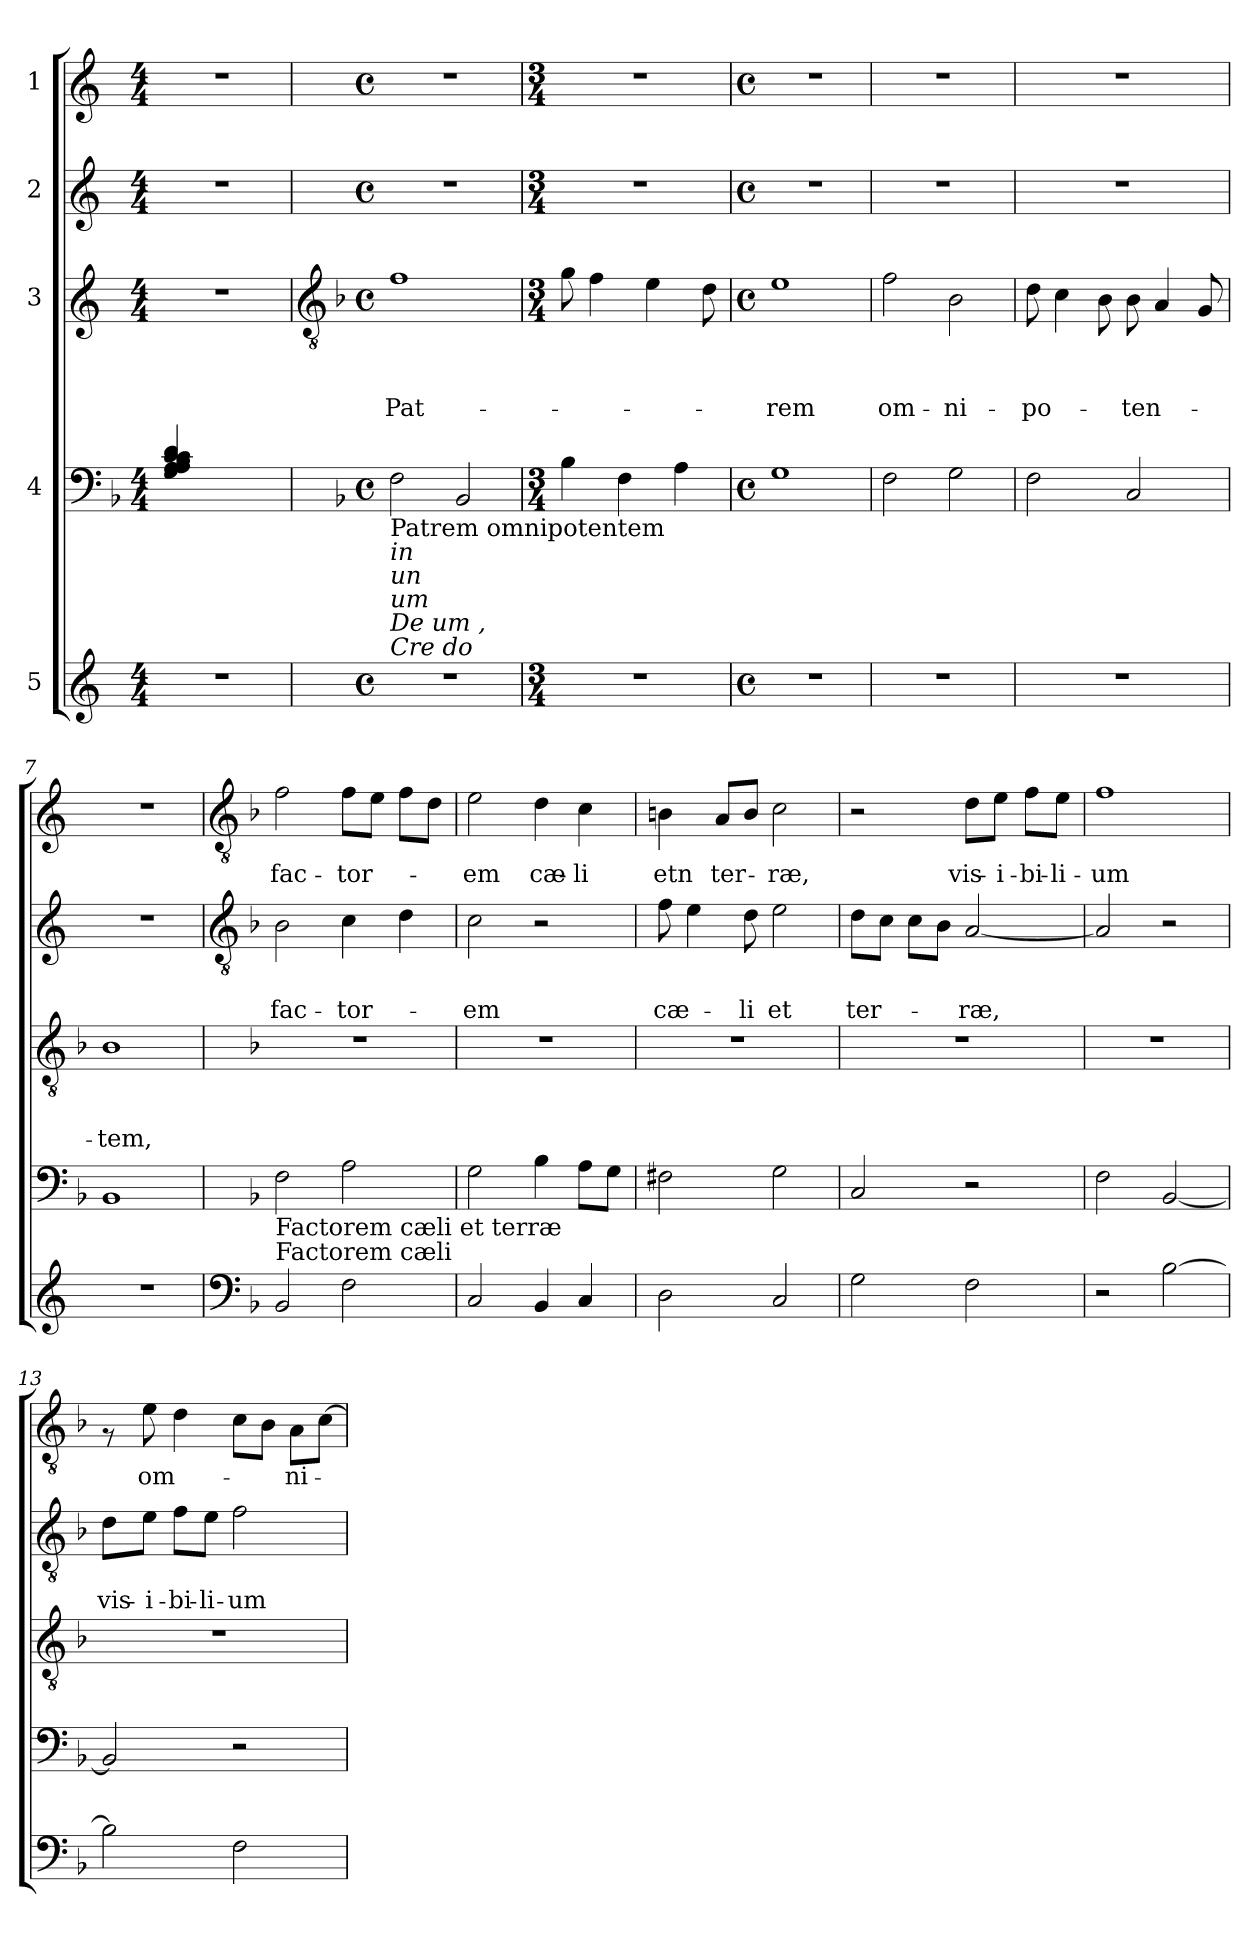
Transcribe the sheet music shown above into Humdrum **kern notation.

**kern	**kern	**kern	**text	**text	**text	**kern	**text	**text	**kern	**text
*part5	*part4	*part3	*part3	*part3	*part3	*part2	*part2	*part2	*part1	*part1
*staff5	*staff4	*staff3	*staff3	*staff3	*staff3	*staff2	*staff2	*staff2	*staff1	*staff1
*I"5	*I"4	*I"3	*	*	*	*I"2	*	*	*I"1	*
!!LO:PB:g=z
*clefG2	*clefF4	*clefG2	*	*	*	*clefG2	*	*	*clefG2	*
*k[]	*k[b-]	*k[]	*	*	*	*k[]	*	*	*k[]	*
*C:	*F:	*C:	*	*	*	*C:	*	*	*C:	*
*M4/4	*M4/4	*M4/4	*	*	*	*M4/4	*	*	*M4/4	*
=1	=1	=1	=1	=1	=1	=1	=1	=1	=1	=1
1r	4G/ 4A/ 4A/ 4B-/ 4c/ 4c/ 4d/	1r	.	.	.	1r	.	.	1r	.
.	2.ryy	.	.	.	.	.	.	.	.	.
!!LO:LB:g=z
=2	=2	=2	=2	=2	=2	=2	=2	=2	=2	=2
*	*	*clefGv2	*	*	*	*	*	*	*	*
*	*	*k[b-]	*	*	*	*	*	*	*	*
*	*	*F:	*	*	*	*	*	*	*	*
*M4/4	*M4/4	*M4/4	*	*	*	*M4/4	*	*	*M4/4	*
*met(c)	*met(c)	*met(c)	*	*	*	*met(c)	*	*	*met(c)	*
!	!LO:TX:b:t=Patrem omnipotentem	!	!	!	!	!	!	!	!	!
!	!LO:TX:b:i:t=in	!	!	!	!	!	!	!	!	!
!	!LO:TX:b:i:t=un	!	!	!	!	!	!	!	!	!
!	!LO:TX:b:i:t=um	!	!	!	!	!	!	!	!	!
!	!LO:TX:b:i:t=De um ,	!	!	!	!	!	!	!	!	!
!	!LO:TX:b:i:t=Cre do	!	!	!	!	!	!	!	!	!
!	!	!	!	!	!LO:LY:b	!	!	!	!	!
1r	2F\	1f	.	.	Pat-	1r	.	.	1r	.
.	2BB-/	.	.	.	.	.	.	.	.	.
=3	=3	=3	=3	=3	=3	=3	=3	=3	=3	=3
*M3/4	*M3/4	*M3/4	*	*	*	*M3/4	*	*	*M3/4	*
2.r	4B-\	8g\	.	.	.	2.r	.	.	2.r	.
.	.	4f\	.	.	.	.	.	.	.	.
.	4F\	.	.	.	.	.	.	.	.	.
.	.	4e\	.	.	.	.	.	.	.	.
.	4A\	.	.	.	.	.	.	.	.	.
.	.	8d\	.	.	.	.	.	.	.	.
=4	=4	=4	=4	=4	=4	=4	=4	=4	=4	=4
*M4/4	*M4/4	*M4/4	*	*	*	*M4/4	*	*	*M4/4	*
*met(c)	*met(c)	*met(c)	*	*	*	*met(c)	*	*	*met(c)	*
!	!	!	!	!	!LO:LY:b	!	!	!	!	!
1r	1G	1e	.	.	-rem	1r	.	.	1r	.
=5	=5	=5	=5	=5	=5	=5	=5	=5	=5	=5
!	!	!	!	!	!LO:LY:b	!	!	!	!	!
1r	2F\	2f\	.	.	om-	1r	.	.	1r	.
!	!	!	!	!	!LO:LY:b	!	!	!	!	!
.	2G\	2B-\	.	.	-ni-	.	.	.	.	.
=6	=6	=6	=6	=6	=6	=6	=6	=6	=6	=6
!	!	!	!	!	!LO:LY:b	!	!	!	!	!
1r	2F\	8d\	.	.	-po-	1r	.	.	1r	.
.	.	4c\	.	.	.	.	.	.	.	.
.	.	8B-\	.	.	.	.	.	.	.	.
!	!	!	!	!	!LO:LY:b	!	!	!	!	!
.	2C/	8B-\	.	.	-ten-	.	.	.	.	.
.	.	4A/	.	.	.	.	.	.	.	.
.	.	8G/	.	.	.	.	.	.	.	.
=7	=7	=7	=7	=7	=7	=7	=7	=7	=7	=7
!	!	!	!	!	!LO:LY:b	!	!	!	!	!
1r	1BB-	1B-	.	.	-tem,	1r	.	.	1r	.
!!LO:LB:g=z
=8	=8	=8	=8	=8	=8	=8	=8	=8	=8	=8
*clefF4	*	*	*	*	*	*clefGv2	*	*	*clefGv2	*
*k[b-]	*	*	*	*	*	*k[b-]	*	*	*k[b-]	*
*F:	*	*	*	*	*	*F:	*	*	*F:	*
!LO:TX:a:t=Factorem cæli	!	!	!	!	!	!	!	!	!	!
!LO:TX:a:t=Factorem cæli et terræ	!	!	!	!	!	!	!	!	!	!
!	!	!	!	!	!	!	!	!LO:LY:b	!	!LO:LY:b
2BB-/	2F\	1r	.	.	.	2B-\	.	fac-	2f\	fac-
!	!	!	!	!	!	!	!	!LO:LY:b	!	!LO:LY:b
2F\	2A\	.	.	.	.	4c\	.	-tor-	8f\L	-tor-
.	.	.	.	.	.	.	.	.	8e\J	.
.	.	.	.	.	.	4d\	.	.	8f\L	.
.	.	.	.	.	.	.	.	.	8d\J	.
=9	=9	=9	=9	=9	=9	=9	=9	=9	=9	=9
!	!	!	!	!	!	!	!	!LO:LY:b	!	!LO:LY:b
2C/	2G\	1r	.	.	.	2c\	.	-em	2e\	-em
!	!	!	!	!	!	!	!	!	!	!LO:LY:b
4BB-/	4B-\	.	.	.	.	2r	.	.	4d\	cæ-
!	!	!	!	!	!	!	!	!	!	!LO:LY:b
4C/	8A\L	.	.	.	.	.	.	.	4c\	-li
.	8G\J	.	.	.	.	.	.	.	.	.
=10	=10	=10	=10	=10	=10	=10	=10	=10	=10	=10
!	!	!	!	!	!	!	!	!LO:LY:b	!	!LO:LY:b
2D\	2F#X\	1r	.	.	.	8f\	.	cæ-	4Bn\	etn
.	.	.	.	.	.	4e\	.	.	.	.
!	!	!	!	!	!	!	!	!	!	!LO:LY:b
.	.	.	.	.	.	.	.	.	8A/L	ter-
!	!	!	!	!	!	!	!	!LO:LY:b	!	!
.	.	.	.	.	.	8d\	.	-li	8B/J	.
!	!	!	!	!	!	!	!	!LO:LY:b	!	!LO:LY:b
2C/	2G\	.	.	.	.	2e\	.	et	2c\	-ræ,
=11	=11	=11	=11	=11	=11	=11	=11	=11	=11	=11
!	!	!	!	!	!	!	!	!LO:LY:b	!	!
2G\	2C/	1r	.	.	.	8d\L	.	ter-	2r	.
.	.	.	.	.	.	8c\J	.	.	.	.
.	.	.	.	.	.	8c\L	.	.	.	.
.	.	.	.	.	.	8B-\J	.	.	.	.
!	!	!	!	!	!	!	!	!LO:LY:b	!	!LO:LY:b
2F\	2r	.	.	.	.	[<2A/	.	-ræ,	8d\L	vis-
!	!	!	!	!	!	!	!	!	!	!LO:LY:b
.	.	.	.	.	.	.	.	.	8e\J	-i-
!	!	!	!	!	!	!	!	!	!	!LO:LY:b
.	.	.	.	.	.	.	.	.	8f\L	-bi-
!	!	!	!	!	!	!	!	!	!	!LO:LY:b
.	.	.	.	.	.	.	.	.	8e\J	-li-
=12	=12	=12	=12	=12	=12	=12	=12	=12	=12	=12
!	!	!	!	!	!	!	!	!	!	!LO:LY:b
2r	2F\	1r	.	.	.	2A/]	.	.	1f	-um
[>2B-\	[<2BB-/	.	.	.	.	2r	.	.	.	.
=13	=13	=13	=13	=13	=13	=13	=13	=13	=13	=13
!	!	!	!	!	!	!	!	!LO:LY:b	!	!
2B-\]	2BB-/]	1r	.	.	.	8d\L	.	vis-	8rF	.
!	!	!	!	!	!	!	!	!LO:LY:b	!	!LO:LY:b
.	.	.	.	.	.	8e\J	.	-i-	8e\	om-
!	!	!	!	!	!	!	!	!LO:LY:b	!	!
.	.	.	.	.	.	8f\L	.	-bi-	4d\	.
!	!	!	!	!	!	!	!	!LO:LY:b	!	!
.	.	.	.	.	.	8e\J	.	-li-	.	.
!	!	!	!	!	!	!	!	!LO:LY:b	!	!
2F\	2r	.	.	.	.	2f\	.	-um	8c\L	.
.	.	.	.	.	.	.	.	.	8B-\J	.
!	!	!	!	!	!	!	!	!	!	!LO:LY:b
.	.	.	.	.	.	.	.	.	8A\L	-ni-
.	.	.	.	.	.	.	.	.	[>8c\J	.
=	=	=	=	=	=	=	=	=	=	=
*-	*-	*-	*-	*-	*-	*-	*-	*-	*-	*-
